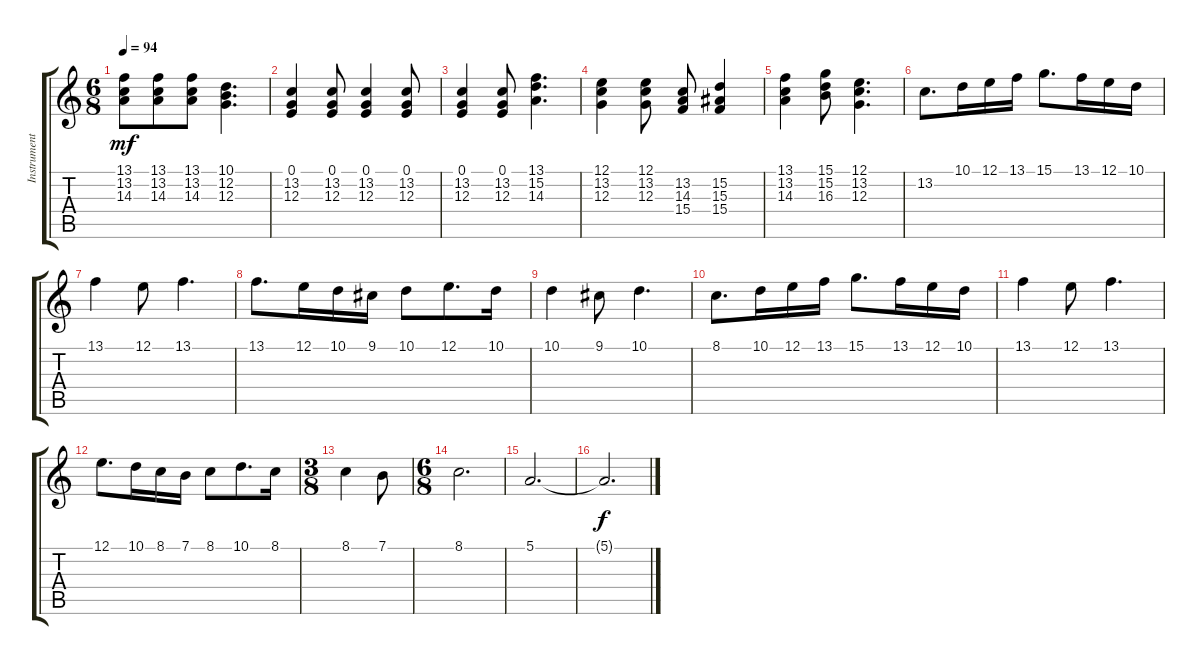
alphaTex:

\track ("Instrument 3 (Accordion)" "Instrument") {instrument accordion}
\staff {score tabs}
\tuning (E4 B3 G3 D3 A2 E2) {hide}
\ts (6 8)
\tempo 94
\clef g2
\ks c
(13.1 13.2 14.3).8{dy mf} (13.1 13.2 14.3).8 (13.1 13.2 14.3).8 (10.1 12.2 12.3).4{d} |
(0.1 13.2 12.3).4 (0.1 13.2 12.3).8 (0.1 13.2 12.3).4 (0.1 13.2 12.3).8 |
(0.1 13.2 12.3).4 (0.1 13.2 12.3).8 (13.1 15.2 14.3).4{d} |
(12.1 13.2 12.3).4 (12.1 13.2 12.3).8 (13.2 14.3 15.4).8 (15.2 15.3 15.4).4 |
(13.1 13.2 14.3).4 (15.1 15.2 16.3).8 (12.1 13.2 12.3).4{d} |
13.2.8{d instrument koto} 10.1.16 12.1.16 13.1.16 15.1.8{d} 13.1.16 12.1.16 10.1.16 |
13.1.4 12.1.8 13.1.4{d} |
13.1.8{d} 12.1.16 10.1.16 9.1.16 10.1.8 12.1.8{d} 10.1.16 |
10.1.4 9.1.8 10.1.4{d} |
8.1.8{d} 10.1.16 12.1.16 13.1.16 15.1.8{d} 13.1.16 12.1.16 10.1.16 |
13.1.4 12.1.8 13.1.4{d} |
12.1.8{d} 10.1.16 8.1.16 7.1.16 8.1.8 10.1.8{d} 8.1.16 |
\ts (3 8)
8.1.4 7.1.8 |
\ts (6 8)
8.1.2{d} |
5.1.2{d} |
5.1{t}.2{d dy f}
